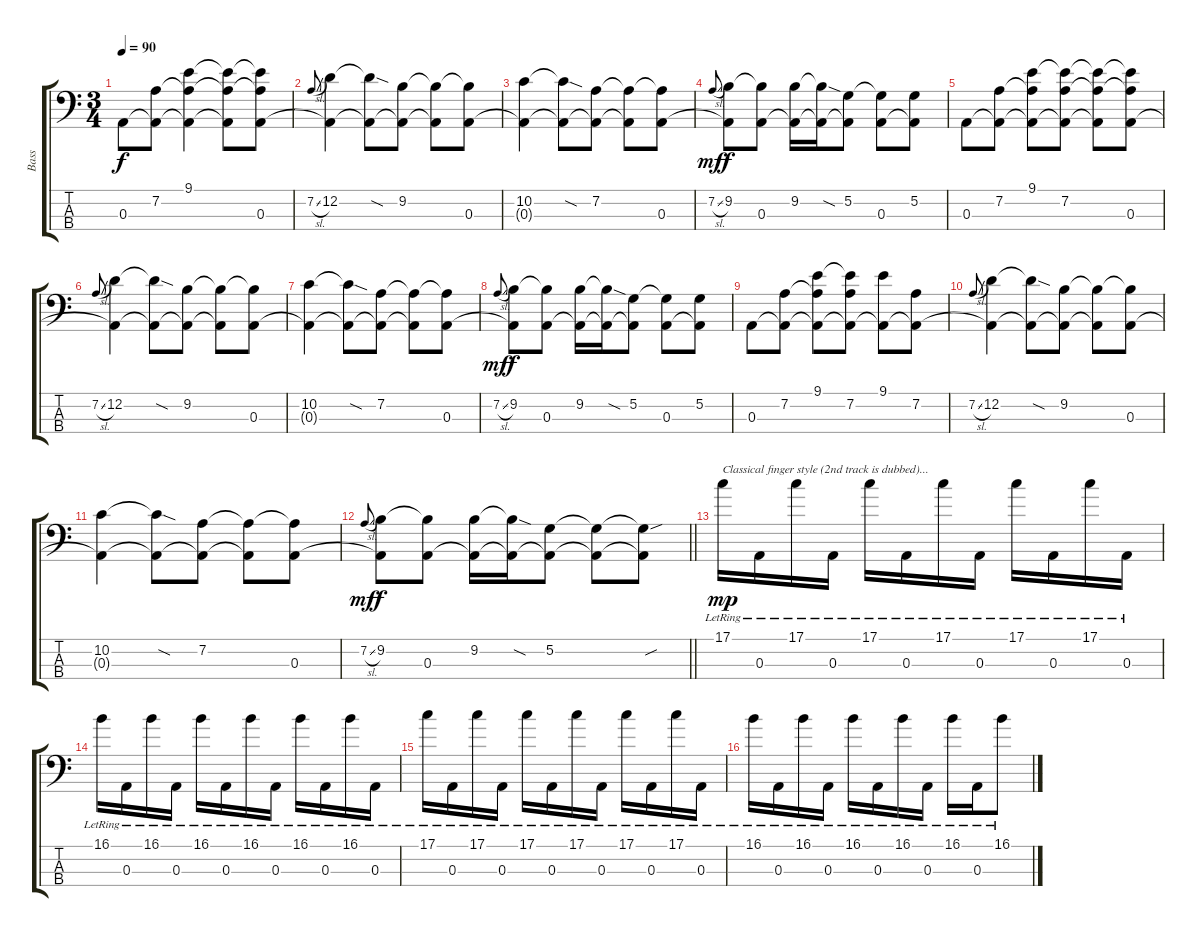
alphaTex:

\track ("Bass" "Bass") {instrument electricbassfinger}
\staff {score tabs}
\tuning (G2 D2 A1 D1) {hide}
\ts (3 4)
\tempo 90
\clef f4
\ks c
0.3.8{dy f} (7.2 0.3{t}).8 (9.1 7.2{t} 0.3{t}).4 (9.1{t} 7.2{t} 0.3{t}).8 (9.1{t} 7.2{t} 0.3).8 |
7.2{sl}.8{gr onbeat} (12.2 0.3{t}).4 (12.2{sod t} 0.3{t}).8 (9.2 0.3{t}).8 (9.2{t} 0.3{t}).8 (9.2{t} 0.3).8 |
(10.2 0.3{t}).4 (10.2{sod t} 0.3{t}).8 (7.2 0.3{t}).8 (7.2{t} 0.3{t}).8 (7.2{t} 0.3).8 |
7.2{sl}.8{gr onbeat dy mf} (9.2 0.3{t}).8{dy f} (9.2{t} 0.3).8 (9.2 0.3{t}).16 (9.2{sod t} 0.3{t}).16 (5.2 0.3{t}).8 (5.2{t} 0.3).8 (5.2 0.3{t}).8 |
0.3.8 (7.2 0.3{t}).8 (9.1 7.2{t} 0.3{t}).8 (9.1{t} 7.2 0.3{t}).8 (9.1{t} 7.2{t} 0.3{t}).8 (9.1{t} 7.2{t} 0.3).8 |
7.2{sl}.8{gr onbeat} (12.2 0.3{t}).4 (12.2{sod t} 0.3{t}).8 (9.2 0.3{t}).8 (9.2{t} 0.3{t}).8 (9.2{t} 0.3).8 |
(10.2 0.3{t}).4 (10.2{sod t} 0.3{t}).8 (7.2 0.3{t}).8 (7.2{t} 0.3{t}).8 (7.2{t} 0.3).8 |
7.2{sl}.8{gr onbeat dy mf} (9.2 0.3{t}).8{dy f} (9.2{t} 0.3).8 (9.2 0.3{t}).16 (9.2{sod t} 0.3{t}).16 (5.2 0.3{t}).8 (5.2{t} 0.3).8 (5.2 0.3{t}).8 |
0.3.8 (7.2 0.3{t}).8 (9.1 7.2{t} 0.3{t}).8 (9.1{t} 7.2 0.3{t}).8 (9.1 0.3{t}).8 (7.2 0.3{t}).8 |
7.2{sl}.8{gr onbeat} (12.2 0.3{t}).4 (12.2{sod t} 0.3{t}).8 (9.2 0.3{t}).8 (9.2{t} 0.3{t}).8 (9.2{t} 0.3).8 |
(10.2 0.3{t}).4 (10.2{sod t} 0.3{t}).8 (7.2 0.3{t}).8 (7.2{t} 0.3{t}).8 (7.2{t} 0.3).8 |
\barLineRight lightlight
7.2{sl}.8{gr onbeat dy mf} (9.2 0.3{t}).8{dy f} (9.2{t} 0.3).8 (9.2 0.3{t}).16 (9.2{sod t} 0.3{t}).16 (5.2 0.3{t}).8 (5.2{t} 0.3{t}).8 (5.2{sou t} 0.3{t}).8 |
\section ("" "")
17.1{lr}.16{txt "Classical finger style (2nd track is dubbed)..." dy mp balance 4} 0.3{lr}.16 17.1{lr}.16 0.3{lr}.16 17.1{lr}.16 0.3{lr}.16 17.1{lr}.16 0.3{lr}.16 17.1{lr}.16 0.3{lr}.16 17.1{lr}.16 0.3{lr}.16 |
16.1{lr}.16 0.3{lr}.16 16.1{lr}.16 0.3{lr}.16 16.1{lr}.16 0.3{lr}.16 16.1{lr}.16 0.3{lr}.16 16.1{lr}.16 0.3{lr}.16 16.1{lr}.16 0.3{lr}.16 |
17.1{lr}.16 0.3{lr}.16 17.1{lr}.16 0.3{lr}.16 17.1{lr}.16 0.3{lr}.16 17.1{lr}.16 0.3{lr}.16 17.1{lr}.16 0.3{lr}.16 17.1{lr}.16 0.3{lr}.16 |
16.1{lr}.16 0.3{lr}.16 16.1{lr}.16 0.3{lr}.16 16.1{lr}.16 0.3{lr}.16 16.1{lr}.16 0.3{lr}.16 16.1{lr}.16 0.3{lr}.16 16.1{lr}.8
